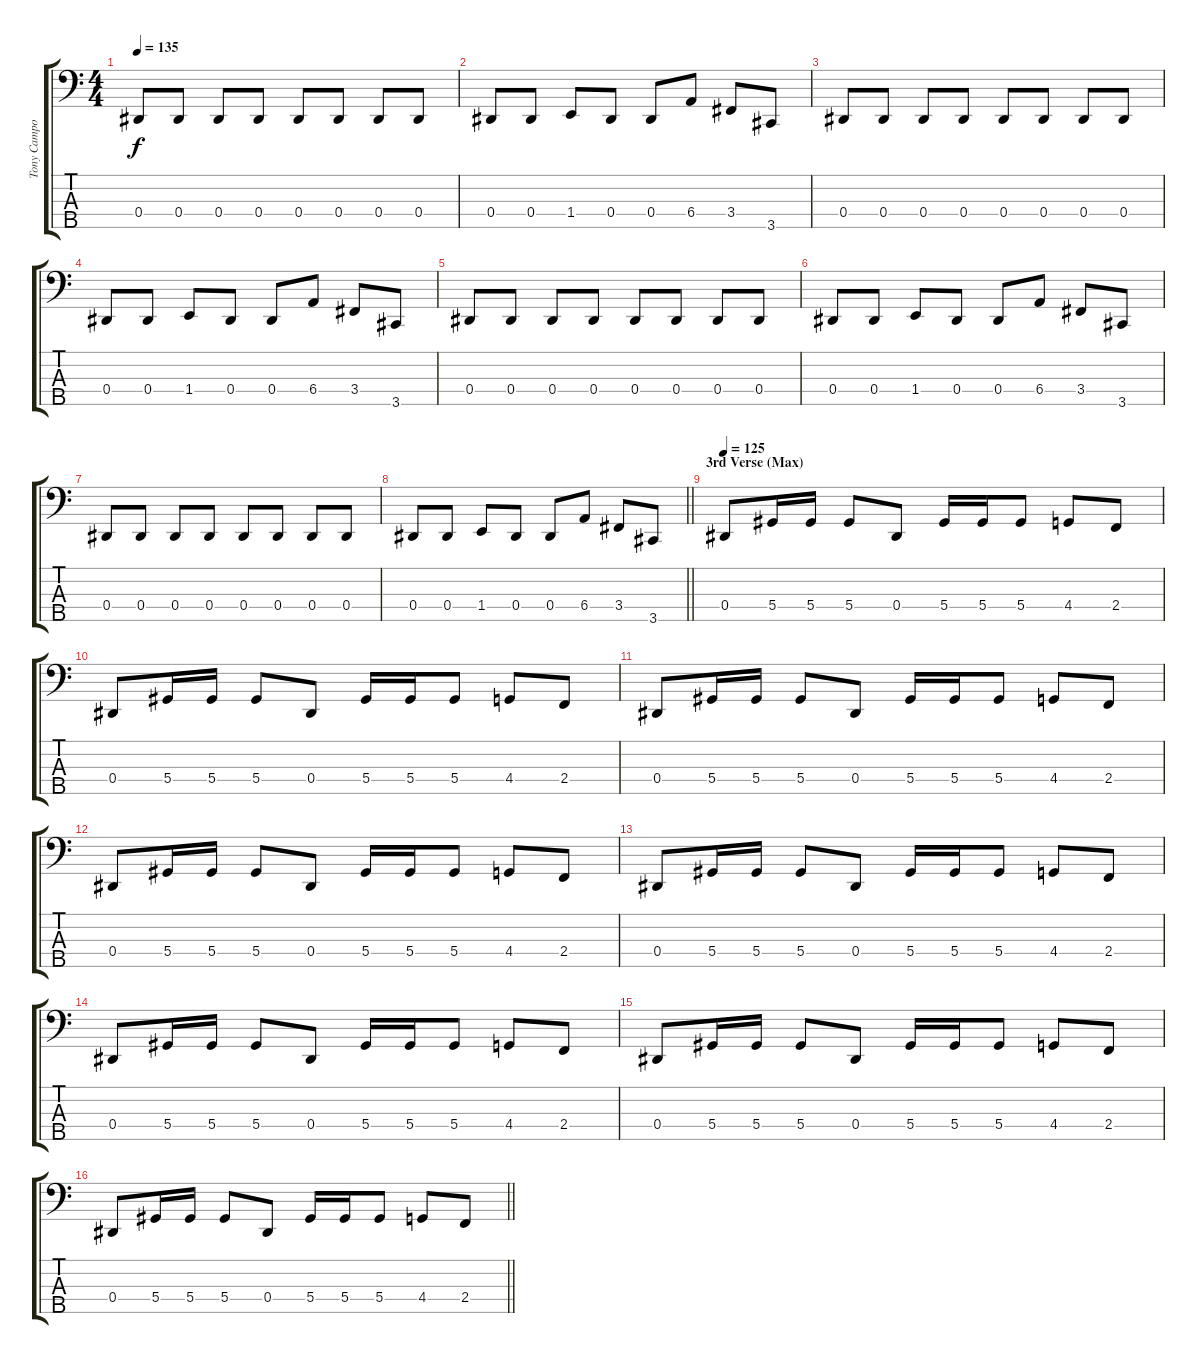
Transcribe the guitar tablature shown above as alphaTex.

\track ("Tony Campos" "Tony Campo") {instrument electricbasspick}
\staff {score tabs}
\tuning (Gb2 Db2 Ab1 Eb1 Bb0) {hide}
\ts (4 4)
\tempo 135
\clef f4
\ks c
0.4.8{dy f} 0.4.8 0.4.8 0.4.8 0.4.8 0.4.8 0.4.8 0.4.8 |
0.4.8 0.4.8 1.4.8 0.4.8 0.4.8 6.4.8 3.4.8 3.5.8 |
0.4.8 0.4.8 0.4.8 0.4.8 0.4.8 0.4.8 0.4.8 0.4.8 |
0.4.8 0.4.8 1.4.8 0.4.8 0.4.8 6.4.8 3.4.8 3.5.8 |
0.4.8 0.4.8 0.4.8 0.4.8 0.4.8 0.4.8 0.4.8 0.4.8 |
0.4.8 0.4.8 1.4.8 0.4.8 0.4.8 6.4.8 3.4.8 3.5.8 |
0.4.8 0.4.8 0.4.8 0.4.8 0.4.8 0.4.8 0.4.8 0.4.8 |
\barLineRight lightlight
0.4.8 0.4.8 1.4.8 0.4.8 0.4.8 6.4.8 3.4.8 3.5.8 |
\section ("" "3rd Verse (Max)")
\tempo 125
0.4.8 5.4.16 5.4.16 5.4.8 0.4.8 5.4.16 5.4.16 5.4.8 4.4.8 2.4.8 |
0.4.8 5.4.16 5.4.16 5.4.8 0.4.8 5.4.16 5.4.16 5.4.8 4.4.8 2.4.8 |
0.4.8 5.4.16 5.4.16 5.4.8 0.4.8 5.4.16 5.4.16 5.4.8 4.4.8 2.4.8 |
0.4.8 5.4.16 5.4.16 5.4.8 0.4.8 5.4.16 5.4.16 5.4.8 4.4.8 2.4.8 |
0.4.8 5.4.16 5.4.16 5.4.8 0.4.8 5.4.16 5.4.16 5.4.8 4.4.8 2.4.8 |
0.4.8 5.4.16 5.4.16 5.4.8 0.4.8 5.4.16 5.4.16 5.4.8 4.4.8 2.4.8 |
0.4.8 5.4.16 5.4.16 5.4.8 0.4.8 5.4.16 5.4.16 5.4.8 4.4.8 2.4.8 |
\barLineRight lightlight
0.4.8 5.4.16 5.4.16 5.4.8 0.4.8 5.4.16 5.4.16 5.4.8 4.4.8 2.4.8
